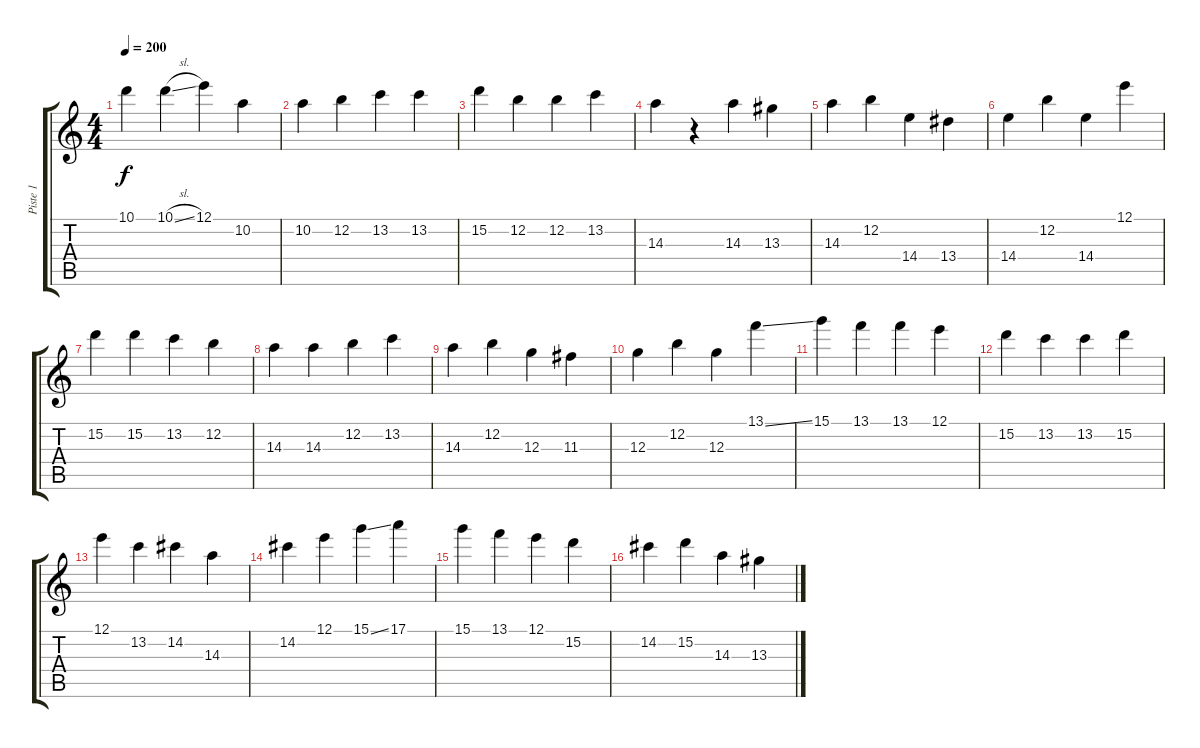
\track ("Piste 1" "Piste 1") {instrument acousticguitarsteel}
\staff {score tabs}
\tuning (E4 B3 G3 D3 A2 E2) {hide}
\ts (4 4)
\tempo 200
\clef g2
\ks c
10.1.4{dy f} 10.1{sl}.4 12.1.4 10.2.4 |
10.2.4 12.2.4 13.2.4 13.2.4 |
15.2.4 12.2.4 12.2.4 13.2.4 |
14.3.4 r.4 14.3.4 13.3.4 |
14.3.4 12.2.4 14.4.4 13.4.4 |
14.4.4 12.2.4 14.4.4 12.1.4 |
15.2.4 15.2.4 13.2.4 12.2.4 |
14.3.4 14.3.4 12.2.4 13.2.4 |
14.3.4 12.2.4 12.3.4 11.3.4 |
12.3.4 12.2.4 12.3.4 13.1{ss}.4 |
15.1.4 13.1.4 13.1.4 12.1.4 |
15.2.4 13.2.4 13.2.4 15.2.4 |
12.1.4 13.2.4 14.2.4 14.3.4 |
14.2.4 12.1.4 15.1{ss}.4 17.1.4 |
15.1.4 13.1.4 12.1.4 15.2.4 |
14.2.4 15.2.4 14.3.4 13.3.4
